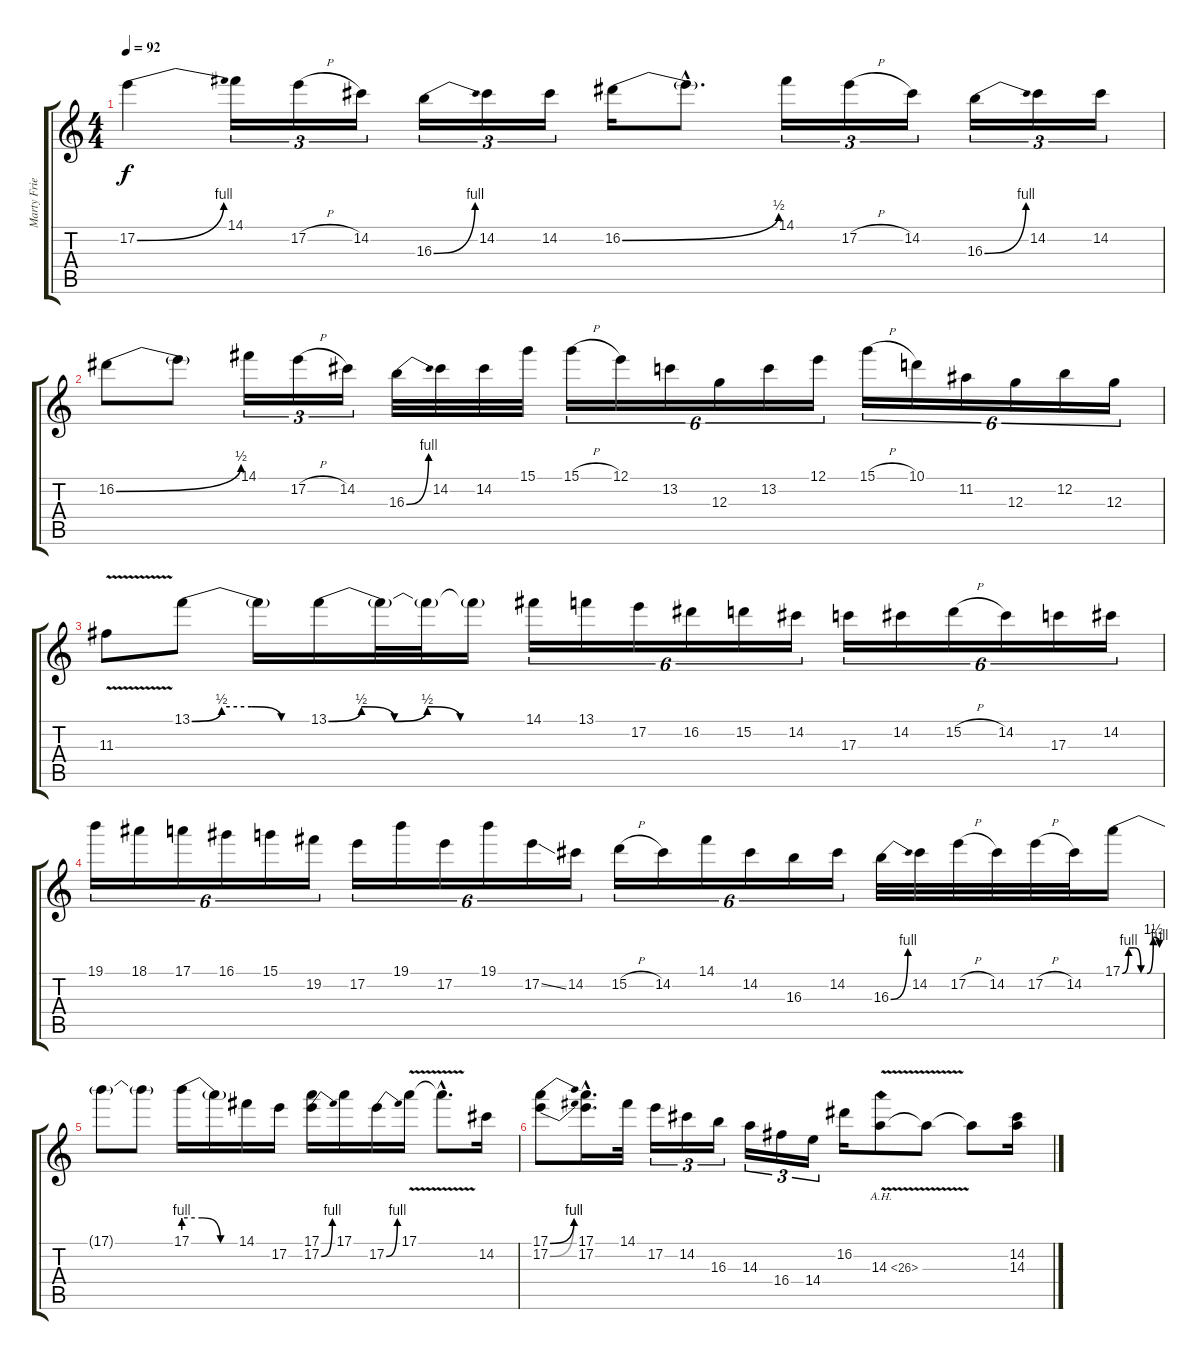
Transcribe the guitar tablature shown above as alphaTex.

\track ("Marty Friedman" "Marty Frie") {instrument distortionguitar}
\staff {score tabs}
\tuning (E4 B3 G3 D3 A2 E2) {hide}
\ts (4 4)
\tempo 92
\clef g2
\ks c
17.2{be (bend 0 0 60 4)}.4{dy f} 14.1.16{tu (3 2)} 17.2{h}.16{tu (3 2)} 14.2.16{tu (3 2)} 16.3{be (bend 0 0 60 4)}.16{tu (3 2)} 14.2.16{tu (3 2)} 14.2.16{tu (3 2)} 16.2{be (bend 0 0 60 2)}.16 16.2{hac t}.8{d} 14.1.16{tu (3 2)} 17.2{h}.16{tu (3 2)} 14.2.16{tu (3 2)} 16.3{be (bend 0 0 60 4)}.16{tu (3 2)} 14.2.16{tu (3 2)} 14.2.16{tu (3 2)} |
16.2{be (bend 0 0 60 2)}.8 16.2{t}.8 14.1.16{tu (3 2)} 17.2{h}.16{tu (3 2)} 14.2.16{tu (3 2)} 16.3{be (bend 0 0 60 4)}.32 14.2.32 14.2.32 15.1.32 15.1{h}.16{tu (6 4)} 12.1.16{tu (6 4)} 13.2.16{tu (6 4)} 12.3.16{tu (6 4)} 13.2.16{tu (6 4)} 12.1.16{tu (6 4)} 15.1{h}.16{tu (6 4)} 10.1.16{tu (6 4)} 11.2.16{tu (6 4)} 12.3.16{tu (6 4)} 12.2.16{tu (6 4)} 12.3.16{tu (6 4)} |
11.3{v}.8 13.1{be (custom 0 0 15 2 30 2 45 0 60 0)}.8 13.1{t}.16 13.1{be (custom 0 0 10 2 20 0 30 2 40 0 50 0 55 0 60 0)}.16 13.1{t}.32 13.1{t}.32 13.1{t}.16 14.1.16{tu (6 4)} 13.1.16{tu (6 4)} 17.2.16{tu (6 4)} 16.2.16{tu (6 4)} 15.2.16{tu (6 4)} 14.2.16{tu (6 4)} 17.3.16{tu (6 4)} 14.2.16{tu (6 4)} 15.2{h}.16{tu (6 4)} 14.2.16{tu (6 4)} 17.3.16{tu (6 4)} 14.2.16{tu (6 4)} |
19.1.16{tu (6 4)} 18.1.16{tu (6 4)} 17.1.16{tu (6 4)} 16.1.16{tu (6 4)} 15.1.16{tu (6 4)} 19.2.16{tu (6 4)} 17.2.16{tu (6 4)} 19.1.16{tu (6 4)} 17.2.16{tu (6 4)} 19.1.16{tu (6 4)} 17.2{ss}.16{tu (6 4)} 14.2.16{tu (6 4)} 15.2{h}.16{tu (6 4)} 14.2.16{tu (6 4)} 14.1.16{tu (6 4)} 14.2.16{tu (6 4)} 16.3.16{tu (6 4)} 14.2.16{tu (6 4)} 16.3{be (bend 0 0 60 4)}.32 14.2.32 17.2{h}.32 14.2.32 17.2{h}.32 14.2.32 17.1{be (custom 0 0 10 4 20 4 30 0 40 0 50 6 60 4)}.16 |
17.1{t}.8 17.1{t}.8 17.1{be (custom 0 4 20 4 40 0 60 0)}.16 17.1{t}.16 14.1.16 17.2.16 (17.1 17.2{be (bend 0 0 60 4)}).16 17.1.16 17.2{be (bend 0 0 60 4)}.16 17.1{v}.16 17.1{hac t}.8{d} 14.2.16 |
(17.1{be (bend 0 0 60 4)} 17.2{be (bend 0 0 60 4)}).8 (17.1{hac} 17.2{hac}).16{d} 14.1.32 17.2.16{tu (3 2)} 14.2.16{tu (3 2)} 16.3.16{tu (3 2)} 14.3.16{tu (3 2)} 16.4.16{tu (3 2)} 14.4.16{tu (3 2)} 16.2.16 14.3{ah 12 v}.8 14.3{t}.8 14.3{t}.8 (14.2 14.3).16
